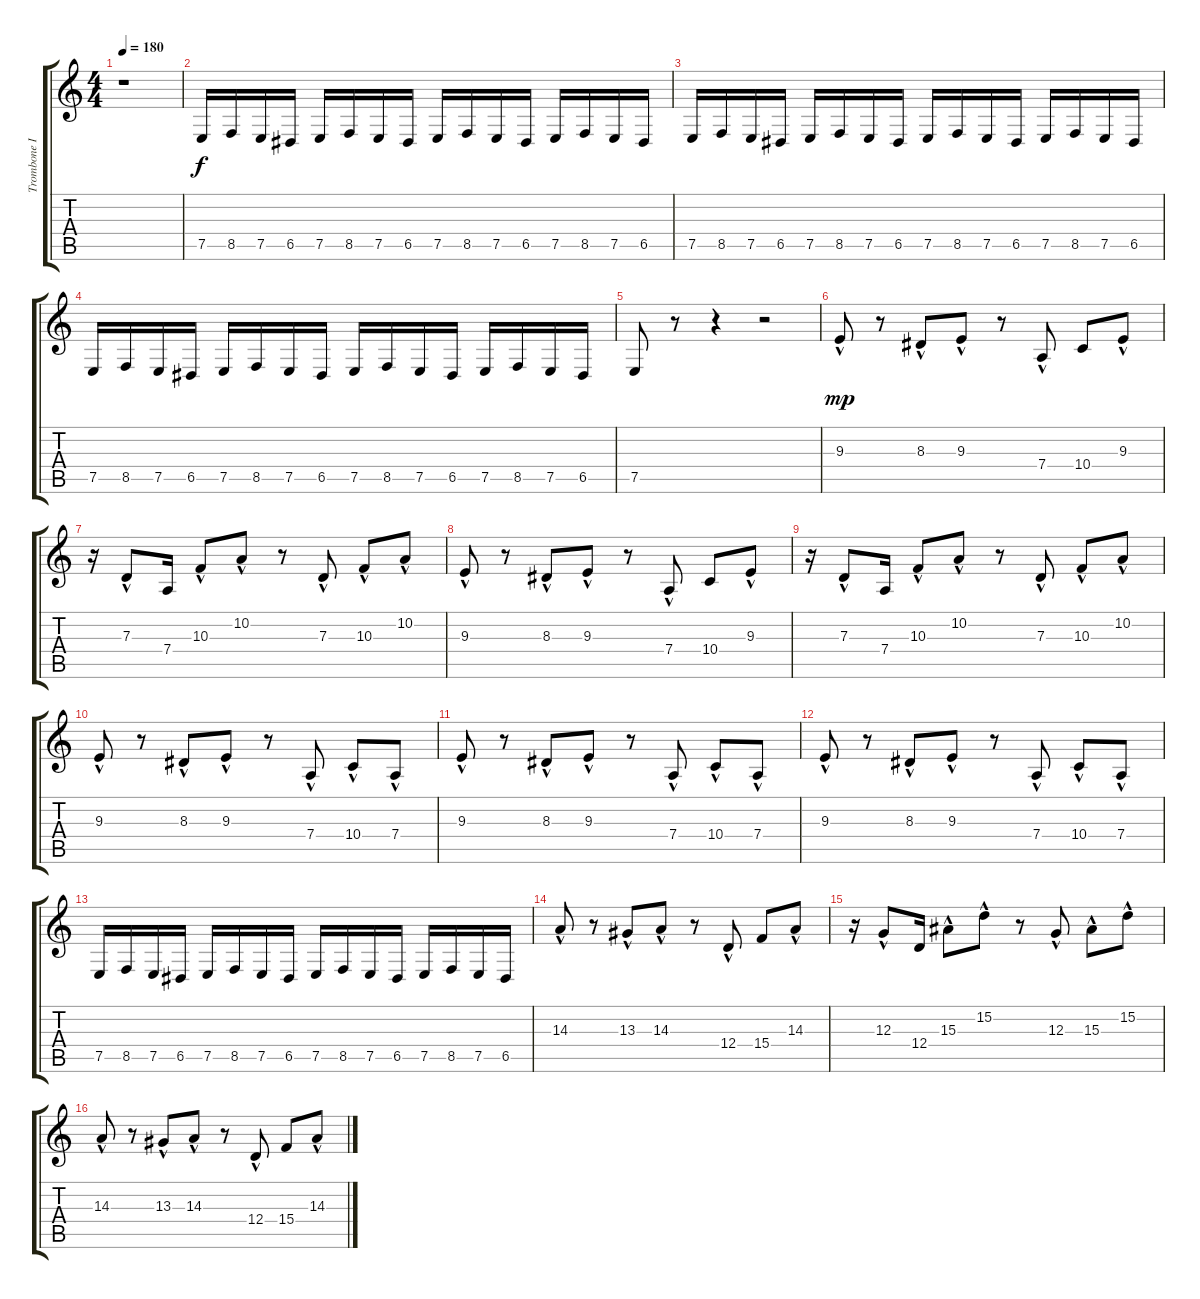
\track ("Trombone I" "Trombone I") {instrument trombone}
\staff {score tabs}
\tuning (E4 B3 G3 D3 A2 E2) {hide}
\ts (4 4)
\tempo 180
\clef g2
\ks c
r.1{dy f instrument trombone} |
7.5.16 8.5.16 7.5.16 6.5.16 7.5.16 8.5.16 7.5.16 6.5.16 7.5.16 8.5.16 7.5.16 6.5.16 7.5.16 8.5.16 7.5.16 6.5.16 |
7.5.16 8.5.16 7.5.16 6.5.16 7.5.16 8.5.16 7.5.16 6.5.16 7.5.16 8.5.16 7.5.16 6.5.16 7.5.16 8.5.16 7.5.16 6.5.16 |
7.5.16 8.5.16 7.5.16 6.5.16 7.5.16 8.5.16 7.5.16 6.5.16 7.5.16 8.5.16 7.5.16 6.5.16 7.5.16 8.5.16 7.5.16 6.5.16 |
7.5.8 r.8 r.4 r.2 |
9.3{hac}.8{dy mp} r.8 8.3{hac}.8 9.3{hac}.8 r.8 7.4{hac}.8 10.4.8 9.3{hac}.8 |
r.16 7.3{hac}.8 7.4.16 10.3{hac}.8 10.2{hac}.8 r.8 7.3{hac}.8 10.3{hac}.8 10.2{hac}.8 |
9.3{hac}.8 r.8 8.3{hac}.8 9.3{hac}.8 r.8 7.4{hac}.8 10.4.8 9.3{hac}.8 |
r.16 7.3{hac}.8 7.4.16 10.3{hac}.8 10.2{hac}.8 r.8 7.3{hac}.8 10.3{hac}.8 10.2{hac}.8 |
9.3{hac}.8 r.8 8.3{hac}.8 9.3{hac}.8 r.8 7.4{hac}.8 10.4{hac}.8 7.4{hac}.8 |
9.3{hac}.8 r.8 8.3{hac}.8 9.3{hac}.8 r.8 7.4{hac}.8 10.4{hac}.8 7.4{hac}.8 |
9.3{hac}.8 r.8 8.3{hac}.8 9.3{hac}.8 r.8 7.4{hac}.8 10.4{hac}.8 7.4{hac}.8 |
7.5.16 8.5.16 7.5.16 6.5.16 7.5.16 8.5.16 7.5.16 6.5.16 7.5.16 8.5.16 7.5.16 6.5.16 7.5.16 8.5.16 7.5.16 6.5.16 |
14.3{hac}.8 r.8 13.3{hac}.8 14.3{hac}.8 r.8 12.4{hac}.8 15.4.8 14.3{hac}.8 |
r.16 12.3{hac}.8 12.4.16 15.3{hac}.8 15.2{hac}.8 r.8 12.3{hac}.8 15.3{hac}.8 15.2{hac}.8 |
14.3{hac}.8 r.8 13.3{hac}.8 14.3{hac}.8 r.8 12.4{hac}.8 15.4.8 14.3{hac}.8
